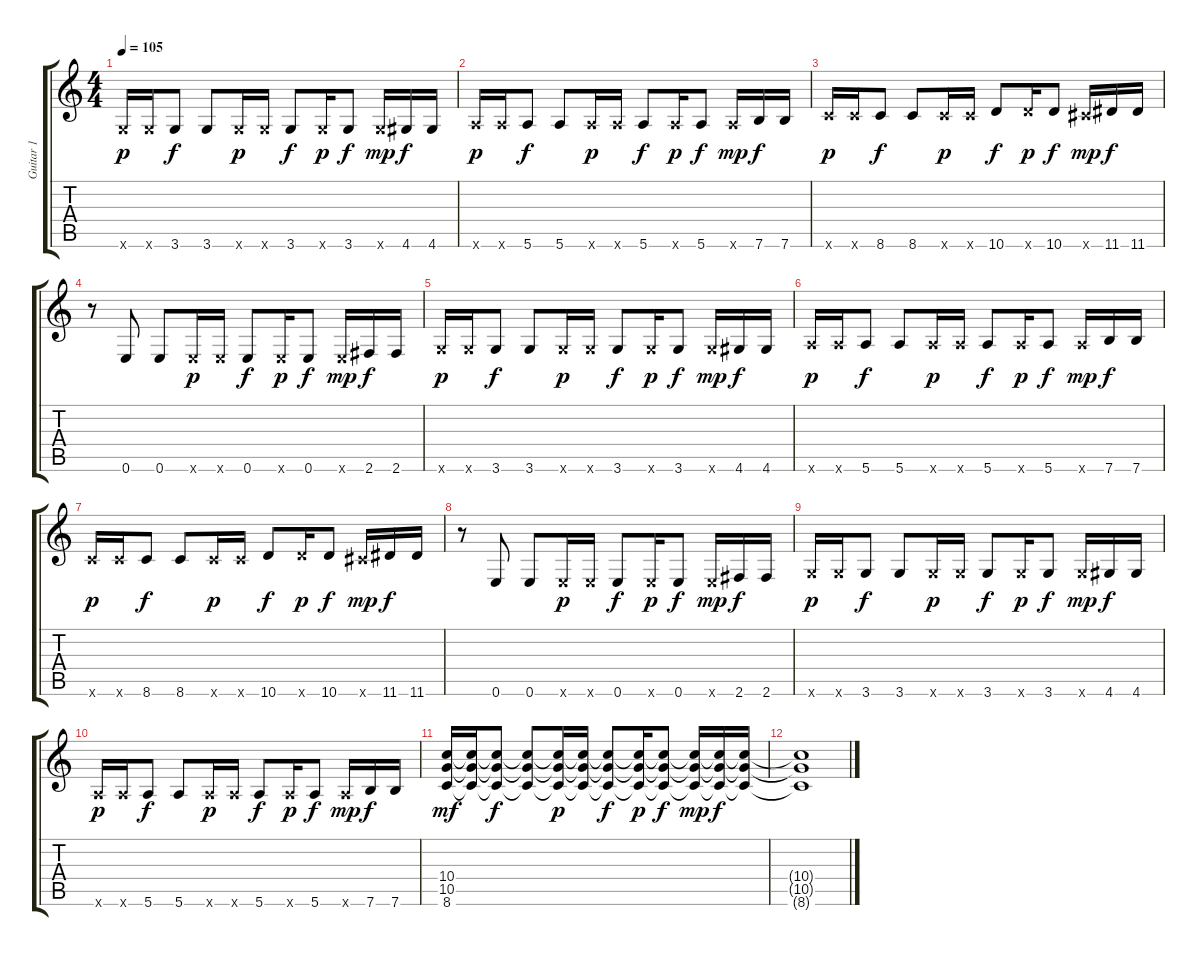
\track ("Guitar 1" "Guitar 1") {instrument electricguitarclean}
\staff {score tabs}
\tuning (E4 B3 G3 D3 A2 E2) {hide}
\ts (4 4)
\tempo 105
\clef g2
\ks c
3.6{x}.16{dy p} 3.6{x}.16 3.6.8{dy f} 3.6.8 3.6{x}.16{dy p} 3.6{x}.16 3.6.8{dy f} 3.6{x}.16{dy p} 3.6.8{dy f} 3.6{x}.16{dy mp} 4.6.16{dy f} 4.6.16 |
5.6{x}.16{dy p} 5.6{x}.16 5.6.8{dy f} 5.6.8 5.6{x}.16{dy p} 5.6{x}.16 5.6.8{dy f} 5.6{x}.16{dy p} 5.6.8{dy f} 5.6{x}.16{dy mp} 7.6.16{dy f} 7.6.16 |
8.6{x}.16{dy p} 8.6{x}.16 8.6.8{dy f} 8.6.8 8.6{x}.16{dy p} 8.6{x}.16 10.6.8{dy f} 10.6{x}.16{dy p} 10.6.8{dy f} 9.6{x}.16{dy mp} 11.6.16{dy f} 11.6.16 |
r.8 0.6.8 0.6.8 0.6{x}.16{dy p} 0.6{x}.16 0.6.8{dy f} 0.6{x}.16{dy p} 0.6.8{dy f} 0.6{x}.16{dy mp} 2.6.16{dy f} 2.6.16 |
3.6{x}.16{dy p} 3.6{x}.16 3.6.8{dy f} 3.6.8 3.6{x}.16{dy p} 3.6{x}.16 3.6.8{dy f} 3.6{x}.16{dy p} 3.6.8{dy f} 3.6{x}.16{dy mp} 4.6.16{dy f} 4.6.16 |
5.6{x}.16{dy p} 5.6{x}.16 5.6.8{dy f} 5.6.8 5.6{x}.16{dy p} 5.6{x}.16 5.6.8{dy f} 5.6{x}.16{dy p} 5.6.8{dy f} 5.6{x}.16{dy mp} 7.6.16{dy f} 7.6.16 |
8.6{x}.16{dy p} 8.6{x}.16 8.6.8{dy f} 8.6.8 8.6{x}.16{dy p} 8.6{x}.16 10.6.8{dy f} 10.6{x}.16{dy p} 10.6.8{dy f} 9.6{x}.16{dy mp} 11.6.16{dy f} 11.6.16 |
r.8 0.6.8 0.6.8 0.6{x}.16{dy p} 0.6{x}.16 0.6.8{dy f} 0.6{x}.16{dy p} 0.6.8{dy f} 0.6{x}.16{dy mp} 2.6.16{dy f} 2.6.16 |
3.6{x}.16{dy p} 3.6{x}.16 3.6.8{dy f} 3.6.8 3.6{x}.16{dy p} 3.6{x}.16 3.6.8{dy f} 3.6{x}.16{dy p} 3.6.8{dy f} 3.6{x}.16{dy mp} 4.6.16{dy f} 4.6.16 |
5.6{x}.16{dy p} 5.6{x}.16 5.6.8{dy f} 5.6.8 5.6{x}.16{dy p} 5.6{x}.16 5.6.8{dy f} 5.6{x}.16{dy p} 5.6.8{dy f} 5.6{x}.16{dy mp} 7.6.16{dy f} 7.6.16 |
(10.4 10.5 8.6).16{dy mf} (10.4{t} 10.5{t} 8.6{t}).16 (10.4{t} 10.5{t} 8.6{t}).8{dy f} (10.4{t} 10.5{t} 8.6{t}).8 (10.4{t} 10.5{t} 8.6{t}).16{dy p} (10.4{t} 10.5{t} 8.6{t}).16 (10.4{t} 10.5{t} 8.6{t}).8{dy f} (10.4{t} 10.5{t} 8.6{t}).16{dy p} (10.4{t} 10.5{t} 8.6{t}).8{dy f} (10.4{t} 10.5{t} 8.6{t}).16{dy mp} (10.4{t} 10.5{t} 8.6{t}).16{dy f} (10.4{t} 10.5{t} 8.6{t}).16 |
(10.4{t} 10.5{t} 8.6{t}).1
